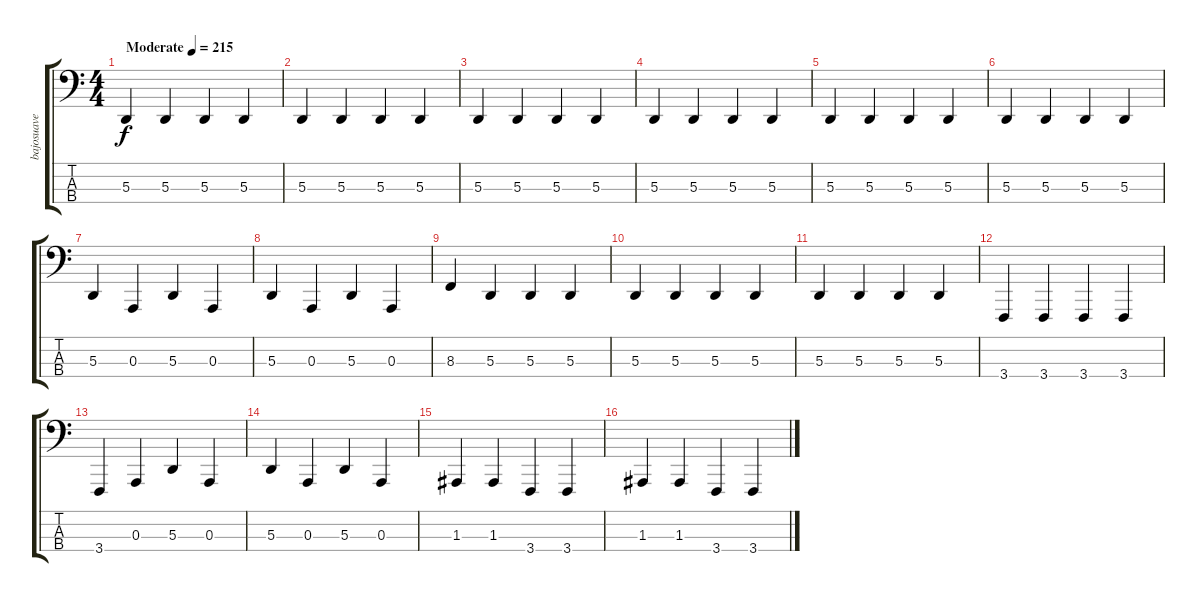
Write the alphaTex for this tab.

\track ("bajosuave" "bajosuave") {instrument tuba}
\staff {score tabs}
\tuning (G2 D2 A1 D1) {hide}
\ts (4 4)
\tempo (215 "Moderate")
\tempo 195
\tempo (215 "Moderate")
\clef f4
\ks c
5.3.4{dy f instrument tuba} 5.3.4 5.3.4 5.3.4 |
5.3.4 5.3.4 5.3.4 5.3.4 |
5.3.4 5.3.4 5.3.4 5.3.4 |
5.3.4 5.3.4 5.3.4 5.3.4 |
5.3.4 5.3.4 5.3.4 5.3.4 |
5.3.4 5.3.4 5.3.4 5.3.4 |
5.3.4 0.3.4 5.3.4 0.3.4 |
5.3.4 0.3.4 5.3.4 0.3.4 |
8.3.4 5.3.4 5.3.4 5.3.4 |
5.3.4 5.3.4 5.3.4 5.3.4 |
5.3.4 5.3.4 5.3.4 5.3.4 |
3.4.4 3.4.4 3.4.4 3.4.4 |
3.4.4 0.3.4 5.3.4 0.3.4 |
5.3.4 0.3.4 5.3.4 0.3.4 |
1.3.4 1.3.4 3.4.4 3.4.4 |
1.3.4 1.3.4 3.4.4 3.4.4
